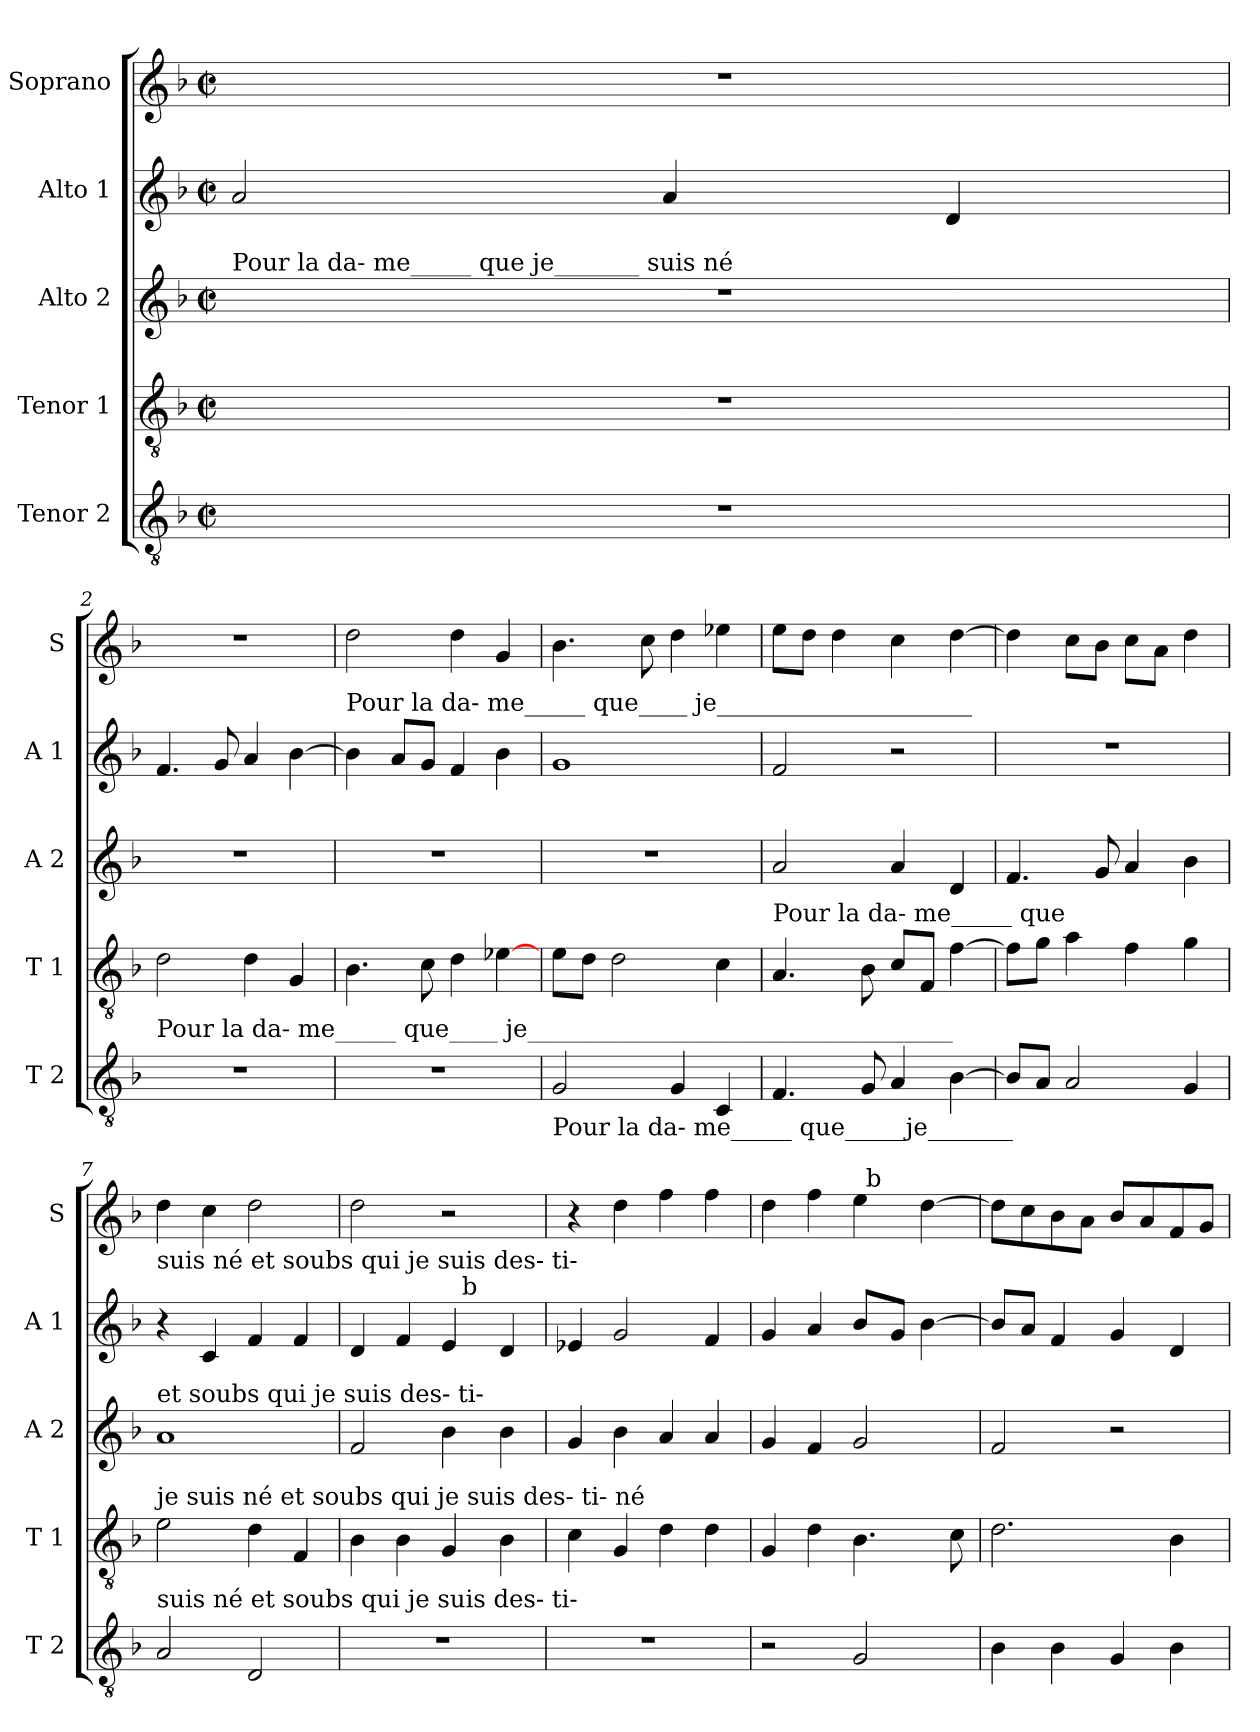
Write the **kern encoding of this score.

**kern	**kern	**kern	**kern	**kern
*part5	*part4	*part3	*part2	*part1
*staff5	*staff4	*staff3	*staff2	*staff1
*I"Tenor 2	*I"Tenor 1	*I"Alto 2	*I"Alto 1	*I"Soprano
*I'T 2	*I'T 1	*I'A 2	*I'A 1	*I'S
*clefGv2	*clefGv2	*clefG2	*clefG2	*clefG2
*k[b-]	*k[b-]	*k[b-]	*k[b-]	*k[b-]
*F:	*F:	*F:	*F:	*F:
*M2/2	*M2/2	*M2/2	*M2/2	*M2/2
*met(c|)	*met(c|)	*met(c|)	*met(c|)	*met(c|)
=1	=1	=1	=1	=1
!	!	!LO:TX:a:t=Pour      la    da-   me_____   que          je_______     suis                     né	!	!
1r	1r	1r	2a/	1r
.	.	.	4a/	.
.	.	.	4d/	.
=2	=2	=2	=2	=2
!LO:TX:a:t=Pour     la    da-   me_____    que____  je___________________________________	!	!	!	!
1r	2d\	1r	4.f/	1r
.	.	.	8g/	.
.	4d\	.	4a/	.
.	4G/	.	[4b-\	.
=3	=3	=3	=3	=3
!	!	!	!LO:TX:a:t=Pour      la    da-   me_____    que____  je_____________________	!
1r	4.B-\	1r	4b-\]	2dd\
.	.	.	8a/L	.
.	8c\	.	8g/J	.
.	4d\	.	4f/	4dd\
.	[4e-X\	.	4b-\	4g/
=4	=4	=4	=4	=4
!LO:TX:b:t=Pour    la    da-   me_____    que_____je_______	!	!	!	!
2G/	8e\L	1r	1g	4.b-\
.	8d\J	.	.	.
.	2d\	.	.	.
.	.	.	.	8cc\
4G/	.	.	.	4dd\
4C/	4c\	.	.	4ee-X\
=5	=5	=5	=5	=5
!	!LO:TX:a:t=Pour     la   da-    me_____  que	!	!	!
4.F/	4.A/	2a/	2f/	8ee\L
.	.	.	.	8dd\J
.	.	.	.	4dd\
8G/	8B-\	.	.	.
4A/	8c/L	4a/	2r	4cc\
.	8F/J	.	.	.
[4B-\	[4f\	4d/	.	[4dd\
=6	=6	=6	=6	=6
8B-/L]	8f\L]	4.f/	1r	4dd\]
8A/J	8g\J	.	.	.
2A/	4a\	.	.	8cc\L
.	.	8g/	.	8b-\J
.	4f\	4a/	.	8cc\L
.	.	.	.	8a\J
4G/	4g\	4b-\	.	4dd\
!!LO:LB:g=z
=7	=7	=7	=7	=7
!	!	!	!	!LO:TX:b:t=suis    né                                                  et   soubs qui    je   suis  des- ti-
!	!	!LO:TX:a:t=et  soubs qui    je   suis  des-  ti-	!	!
!	!LO:TX:a:t=je                          suis         né   et     soubs qui  je  suis    des-          ti-             né	!	!	!
!LO:TX:a:t=suis       né    et    soubs qui   je  suis    des-                ti-	!	!	!	!
2A/	2e\	1a	4r	4dd\
.	.	.	4c/	4cc\
2D/	4d\	.	4f/	2dd\
.	4F/	.	4f/	.
=8	=8	=8	=8	=8
*	*	*	*^	*
1r	4B-\	2f/	4d/	2ryy	2dd\
.	4B-\	.	4f/	.	.
.	4G/	4b-\	4e/	16ryy	2r
!	!	!	!	!LO:TX:a:t=b	!
.	.	.	.	4..ryy	.
.	4B-\	4b-\	4d/	.	.
*	*	*	*v	*v	*
=9	=9	=9	=9	=9
1r	4c\	4g/	4e-X/	4r
.	4G/	4b-\	2g/	4dd\
.	4d\	4a/	.	4ff\
.	4d\	4a/	4f/	4ff\
=10	=10	=10	=10	=10
*	*	*	*	*^
2r	4G/	4g/	4g/	4dd\	2ryy
.	4d\	4f/	4a/	4ff\	.
2G/	4.B-\	2g/	8b-/L	4ee\	32ryy
!	!	!	!	!	!LO:TX:a:t=b
.	.	.	.	.	4...ryy
.	.	.	8g/J	.	.
.	.	.	[4b-\	[4dd\	.
.	8c\	.	.	.	.
*	*	*	*	*v	*v
=11	=11	=11	=11	=11
4B-\	2.d\	2f/	8b-/L]	8dd\L]
.	.	.	8a/J	8cc\
4B-\	.	.	4f/	8b-\
.	.	.	.	8a\J
4G/	.	2r	4g/	8b-/L
.	.	.	.	8a/
4B-\	4B-\	.	4d/	8f/
.	.	.	.	8g/J
=	=	=	=	=
*-	*-	*-	*-	*-
